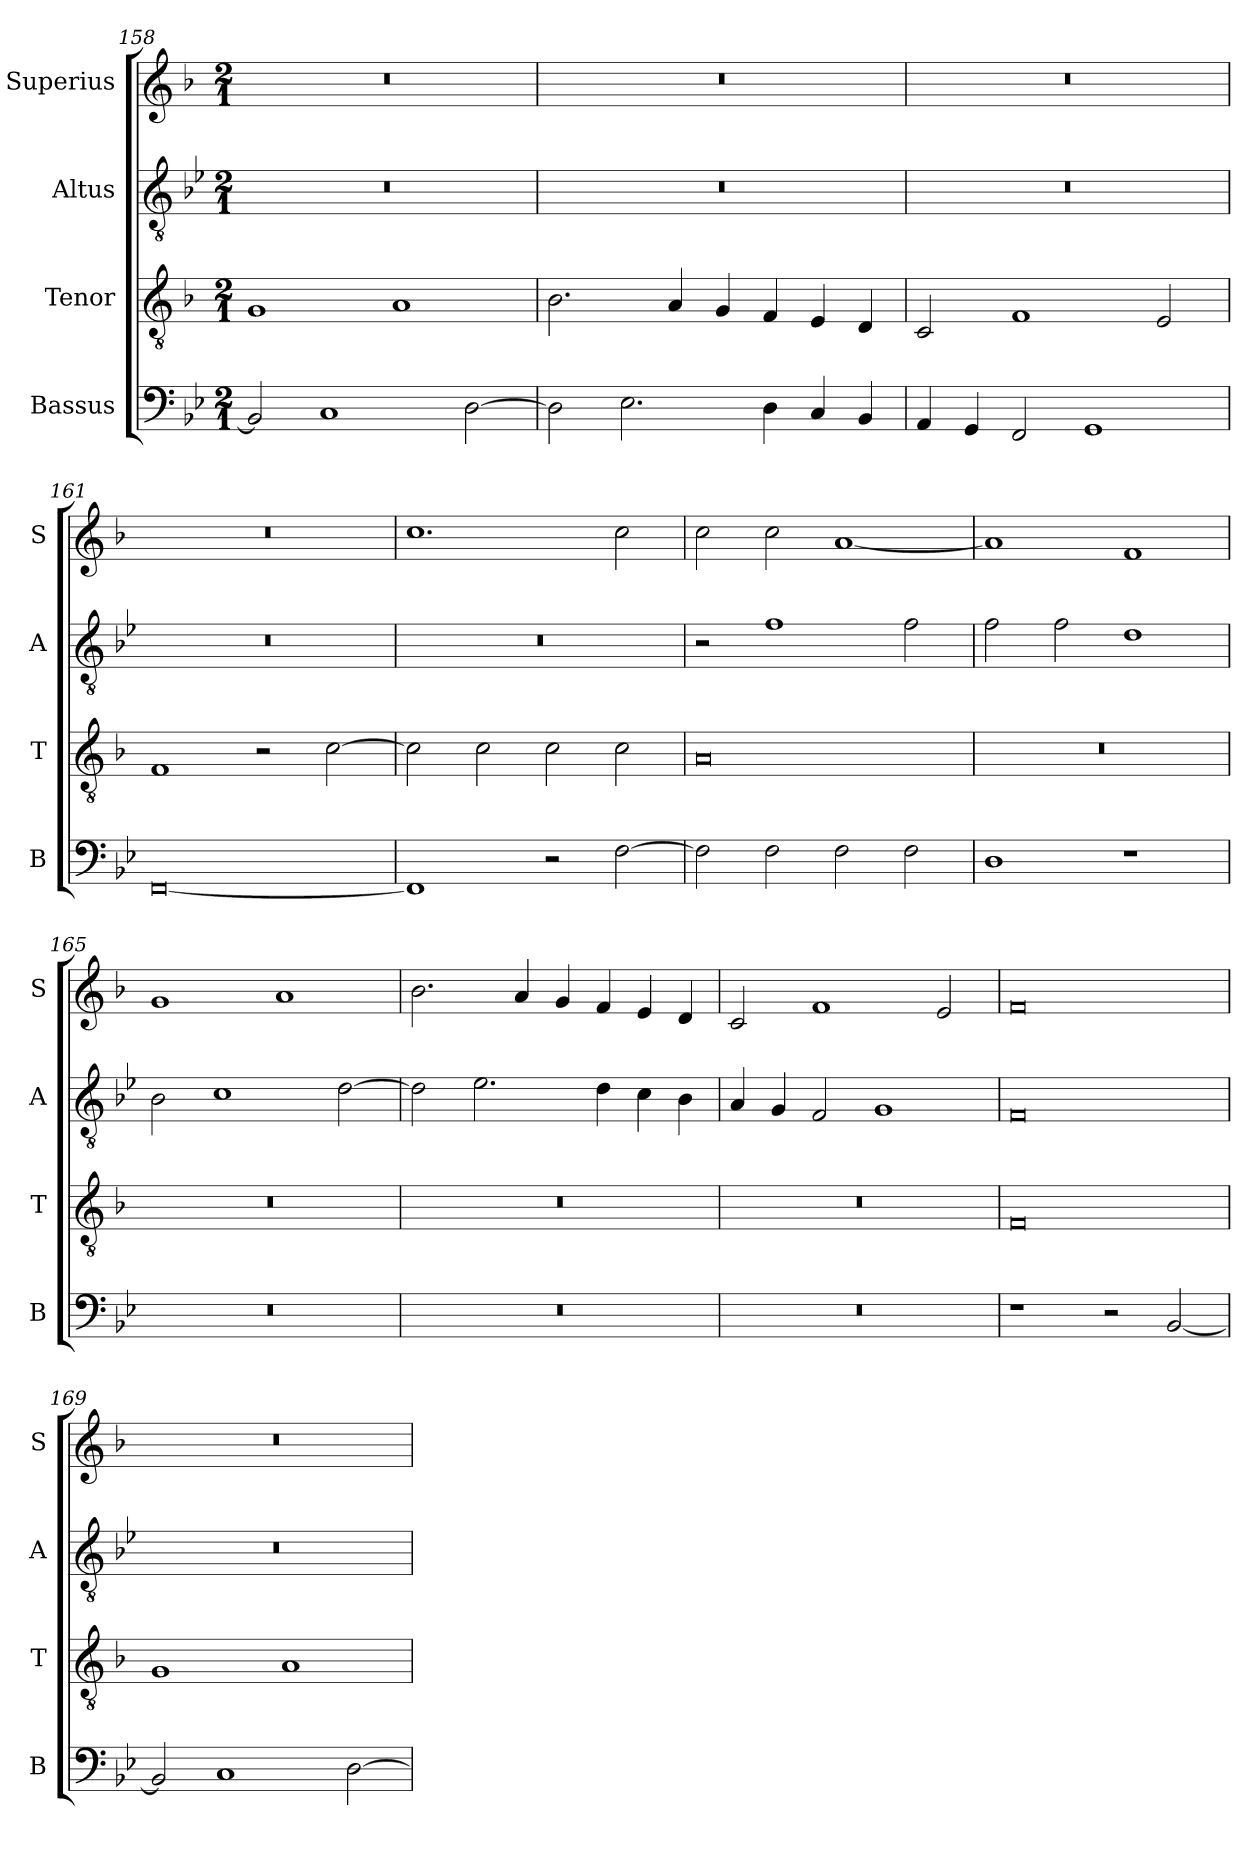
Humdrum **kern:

**kern	**kern	**kern	**kern
*part4	*part3	*part2	*part1
*staff4	*staff3	*staff2	*staff1
*I"Bassus	*I"Tenor	*I"Altus	*I"Superius
*I'B	*I'T	*I'A	*I'S
*clefF4	*clefGv2	*clefGv2	*clefG2
*k[b-e-]	*k[b-]	*k[b-e-]	*k[b-]
*M2/1	*M2/1	*M2/1	*M2/1
=158	=158	=158	=158
2BB-]	1G	0r	0r
1C	.	.	.
.	1A	.	.
[2D	.	.	.
=159	=159	=159	=159
2D]	2.B-	0r	0r
2.E-	.	.	.
.	4A	.	.
.	4G	.	.
4D	4F	.	.
4C	4E	.	.
4BB-	4D	.	.
=160	=160	=160	=160
4AA	2C	0r	0r
4GG	.	.	.
2FF	1F	.	.
1GG	.	.	.
.	2E	.	.
=161	=161	=161	=161
[0FF	1F	0r	0r
.	2r	.	.
.	[2c	.	.
=162	=162	=162	=162
1FF]	2c]	0r	1.cc
.	2c	.	.
2r	2c	.	.
[2F	2c	.	2cc
=163	=163	=163	=163
2F]	0A	2r	2cc
2F	.	1f	2cc
2F	.	.	[1a
2F	.	2f	.
=164	=164	=164	=164
1D	0r	2f	1a]
.	.	2f	.
1r	.	1d	1f
=165	=165	=165	=165
0r	0r	2B-	1g
.	.	1c	.
.	.	.	1a
.	.	[2d	.
=166	=166	=166	=166
0r	0r	2d]	2.b-
.	.	2.e-	.
.	.	.	4a
.	.	.	4g
.	.	4d	4f
.	.	4c	4e
.	.	4B-	4d
=167	=167	=167	=167
0r	0r	4A	2c
.	.	4G	.
.	.	2F	1f
.	.	1G	.
.	.	.	2e
=168	=168	=168	=168
1r	0F	0F	0f
2r	.	.	.
[2BB-	.	.	.
=169	=169	=169	=169
2BB-]	1G	0r	0r
1C	.	.	.
.	1A	.	.
[2D	.	.	.
=	=	=	=
*-	*-	*-	*-
